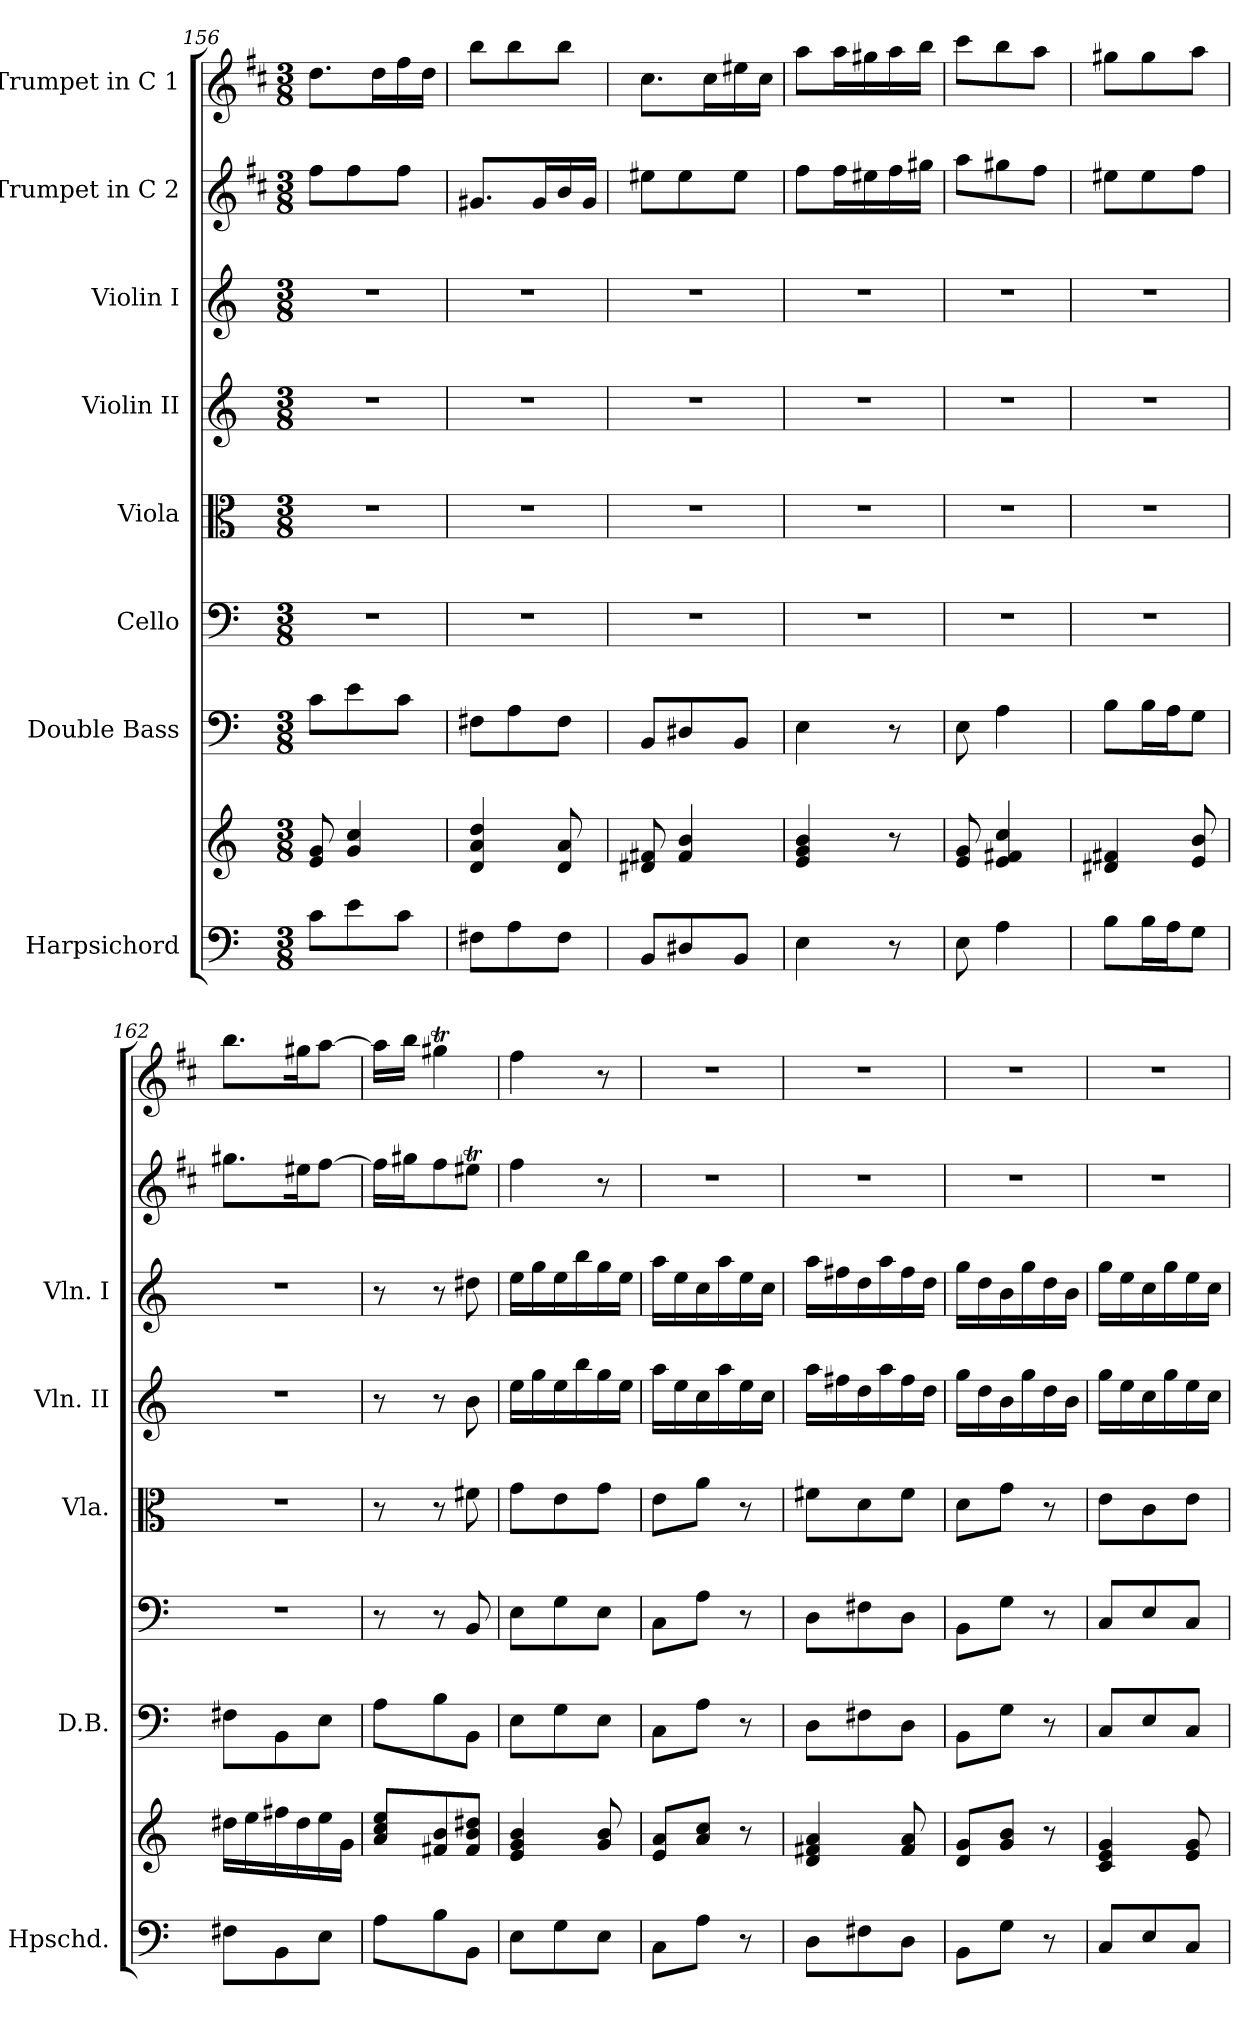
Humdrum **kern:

**kern	**kern	**kern	**kern	**kern	**kern	**kern	**kern	**kern
*part8	*part8	*part7	*part6	*part5	*part4	*part3	*part2	*part1
*staff9	*staff8	*staff7	*staff6	*staff5	*staff4	*staff3	*staff2	*staff1
*I"Harpsichord	*	*I"Double Bass	*I"Cello	*I"Viola	*I"Violin II	*I"Violin I	*I"Trumpet in C 2	*I"Trumpet in C 1
*I'Hpschd.	*	*I'D.B.	*	*I'Vla.	*I'Vln. II	*I'Vln. I	*	*
*clefF4	*clefG2	*clefF4	*clefF4	*clefC3	*clefG2	*clefG2	*clefG2	*clefG2
*	*	*ITrd7c12	*	*	*	*	*ITrd1c2	*ITrd1c2
*k[]	*k[]	*k[]	*k[]	*k[]	*k[]	*k[]	*k[]	*k[]
*M3/8	*M3/8	*M3/8	*M3/8	*M3/8	*M3/8	*M3/8	*M3/8	*M3/8
=156	=156	=156	=156	=156	=156	=156	=156	=156
8c\L	8e/ 8g/	8C\L	4.r	4.r	4.r	4.r	8ee\L	8.cc\L
8e\	4g/ 4cc/	8E\	.	.	.	.	8ee\	.
.	.	.	.	.	.	.	.	16cc\L
8c\J	.	8C\J	.	.	.	.	8ee\J	16ee\
.	.	.	.	.	.	.	.	16cc\JJ
=157	=157	=157	=157	=157	=157	=157	=157	=157
8F#X\L	4d/ 4a/ 4dd/	8FF#X\L	4.r	4.r	4.r	4.r	8.f#X/L	8aa\L
8A\	.	8AA\	.	.	.	.	.	8aa\
.	.	.	.	.	.	.	16f#/L	.
8F#\J	8d/ 8a/	8FF#\J	.	.	.	.	16a/	8aa\J
.	.	.	.	.	.	.	16f#/JJ	.
!!LO:PB:g=z
=158	=158	=158	=158	=158	=158	=158	=158	=158
8BB/L	8d#X/ 8f#X/	8BBB/L	4.r	4.r	4.r	4.r	8dd#X\L	8.b\L
8D#X/	4f#/ 4b/	8DD#X/	.	.	.	.	8dd#\	.
.	.	.	.	.	.	.	.	16b\L
8BB/J	.	8BBB/J	.	.	.	.	8dd#\J	16dd#X\
.	.	.	.	.	.	.	.	16b\JJ
!!LO:PB:g=z
=159	=159	=159	=159	=159	=159	=159	=159	=159
4E\	4e/ 4g/ 4b/	4EE\	4.r	4.r	4.r	4.r	8ee\L	8gg\L
.	.	.	.	.	.	.	16ee\L	16gg\L
.	.	.	.	.	.	.	16dd#X\	16ff#X\
8r	8r	8r	.	.	.	.	16ee\	16gg\
.	.	.	.	.	.	.	16ff#X\JJ	16aa\JJ
=160	=160	=160	=160	=160	=160	=160	=160	=160
8E\	8e/ 8g/	8EE\	4.r	4.r	4.r	4.r	8gg\L	8bb\L
4A\	4e/ 4f#X/ 4cc/	4AA\	.	.	.	.	8ff#X\	8aa\
.	.	.	.	.	.	.	8ee\J	8gg\J
=161	=161	=161	=161	=161	=161	=161	=161	=161
8B\L	4d#X/ 4f#X/	8BB\L	4.r	4.r	4.r	4.r	8dd#X\L	8ff#X\L
16B\L	.	16BB\L	.	.	.	.	8dd#\	8ff#\
16A\J	.	16AA\J	.	.	.	.	.	.
8G\J	8e/ 8b/	8GG\J	.	.	.	.	8ee\J	8gg\J
=162	=162	=162	=162	=162	=162	=162	=162	=162
8F#X\L	16dd#X\LL	8FF#X\L	4.r	4.r	4.r	4.r	8.ff#X\L	8.aa\L
.	16ee\	.	.	.	.	.	.	.
8BB\	16ff#X\	8BBB\	.	.	.	.	.	.
.	16dd#\	.	.	.	.	.	16dd#X\K	16ff#X\K
8E\J	16ee\	8EE\J	.	.	.	.	[8ee\J	[8gg\J
.	16g\JJ	.	.	.	.	.	.	.
=163	=163	=163	=163	=163	=163	=163	=163	=163
8A\L	8a/ 8cc/ 8ee/L	8AA\L	8r	8r	8r	8r	16ee\LL]	16gg\LL]
.	.	.	.	.	.	.	16ff#X\J	16aa\JJ
8B\	8f#X/ 8b/	8BB\	8r	8r	8r	8r	8ee\	4ff#Xt\
8BB\J	8f#/ 8b/ 8dd#X/J	8BBB\J	8BB/	8f#X\	8b\	8dd#X\	8dd#Xt\J	.
!!LO:PB:g=z
=164	=164	=164	=164	=164	=164	=164	=164	=164
8E\L	4e/ 4g/ 4b/	8EE\L	8E\L	8g\L	16ee\LL	16ee\LL	4ee\	4ee\
.	.	.	.	.	16gg\	16gg\	.	.
8G\	.	8GG\	8G\	8e\	16ee\	16ee\	.	.
.	.	.	.	.	16bb\	16bb\	.	.
8E\J	8g/ 8b/	8EE\J	8E\J	8g\J	16gg\	16gg\	8r	8r
.	.	.	.	.	16ee\JJ	16ee\JJ	.	.
=165	=165	=165	=165	=165	=165	=165	=165	=165
8C\L	8e/ 8a/L	8CC\L	8C\L	8e\L	16aa\LL	16aa\LL	4.r	4.r
.	.	.	.	.	16ee\	16ee\	.	.
8A\J	8a/ 8cc/J	8AA\J	8A\J	8a\J	16cc\	16cc\	.	.
.	.	.	.	.	16aa\	16aa\	.	.
8r	8r	8r	8r	8r	16ee\	16ee\	.	.
.	.	.	.	.	16cc\JJ	16cc\JJ	.	.
!!LO:PB:g=z
=166	=166	=166	=166	=166	=166	=166	=166	=166
8D\L	4d/ 4f#X/ 4a/	8DD\L	8D\L	8f#X\L	16aa\LL	16aa\LL	4.r	4.r
.	.	.	.	.	16ff#X\	16ff#X\	.	.
8F#X\	.	8FF#X\	8F#X\	8d\	16dd\	16dd\	.	.
.	.	.	.	.	16aa\	16aa\	.	.
8D\J	8f#/ 8a/	8DD\J	8D\J	8f#\J	16ff#\	16ff#\	.	.
.	.	.	.	.	16dd\JJ	16dd\JJ	.	.
=167	=167	=167	=167	=167	=167	=167	=167	=167
8BB\L	8d/ 8g/L	8BBB\L	8BB\L	8d\L	16gg\LL	16gg\LL	4.r	4.r
.	.	.	.	.	16dd\	16dd\	.	.
8G\J	8g/ 8b/J	8GG\J	8G\J	8g\J	16b\	16b\	.	.
.	.	.	.	.	16gg\	16gg\	.	.
8r	8r	8r	8r	8r	16dd\	16dd\	.	.
.	.	.	.	.	16b\JJ	16b\JJ	.	.
=168	=168	=168	=168	=168	=168	=168	=168	=168
8C/L	4c/ 4e/ 4g/	8CC/L	8C/L	8e\L	16gg\LL	16gg\LL	4.r	4.r
.	.	.	.	.	16ee\	16ee\	.	.
8E/	.	8EE/	8E/	8c\	16cc\	16cc\	.	.
.	.	.	.	.	16gg\	16gg\	.	.
8C/J	8e/ 8g/	8CC/J	8C/J	8e\J	16ee\	16ee\	.	.
.	.	.	.	.	16cc\JJ	16cc\JJ	.	.
=	=	=	=	=	=	=	=	=
*-	*-	*-	*-	*-	*-	*-	*-	*-
